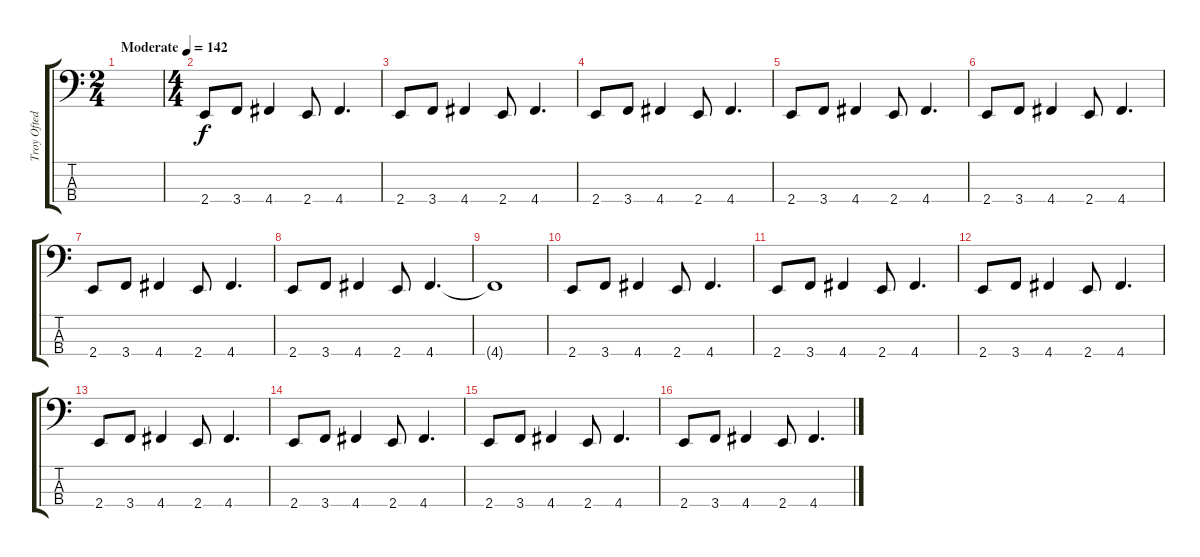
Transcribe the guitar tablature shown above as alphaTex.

\track ("Troy Oftedal" "Troy Ofted") {instrument electricbasspick}
\staff {score tabs}
\tuning (F2 C2 G1 D1) {hide}
\ts (2 4)
\tempo (142 "Moderate")
\clef f4
\ks c
|
\ts (4 4)
2.4.8{instrument overdrivenguitar} 3.4.8 4.4.4 2.4.8 4.4.4{d} |
2.4.8 3.4.8 4.4.4 2.4.8 4.4.4{d} |
2.4.8 3.4.8 4.4.4 2.4.8 4.4.4{d} |
2.4.8 3.4.8 4.4.4 2.4.8 4.4.4{d} |
2.4.8 3.4.8 4.4.4 2.4.8 4.4.4{d} |
2.4.8 3.4.8 4.4.4 2.4.8 4.4.4{d} |
2.4.8 3.4.8 4.4.4 2.4.8 4.4.4{d} |
4.4{t}.1 |
2.4.8 3.4.8 4.4.4 2.4.8 4.4.4{d} |
2.4.8 3.4.8 4.4.4 2.4.8 4.4.4{d} |
2.4.8 3.4.8 4.4.4 2.4.8 4.4.4{d} |
2.4.8 3.4.8 4.4.4 2.4.8 4.4.4{d} |
2.4.8 3.4.8 4.4.4 2.4.8 4.4.4{d} |
2.4.8 3.4.8 4.4.4 2.4.8 4.4.4{d} |
2.4.8 3.4.8 4.4.4 2.4.8 4.4.4{d}
